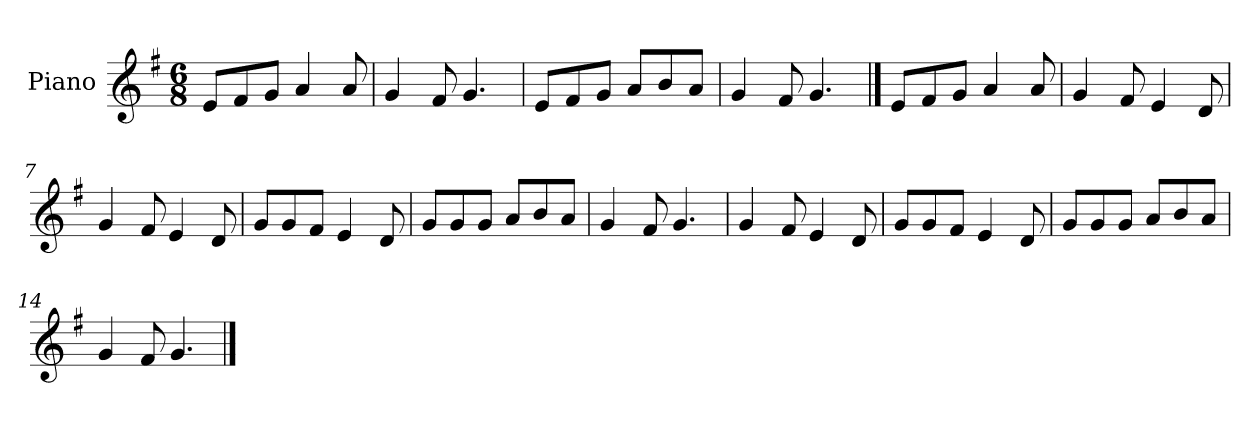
**kern
*part1
*staff1
*I"Piano
*I'Pno.
*clefG2
*k[f#]
*M6/8
=1
8e/L
8f#/
8g/J
4a/
8a/
=2
4g/
8f#/
4.g/
=3
8e/L
8f#/
8g/J
8a/L
8b/
8a/J
=4
4g/
8f#/
4.g/
==5
8e/L
8f#/
8g/J
4a/
8a/
=6
4g/
8f#/
4e/
8d/
=7
4g/
8f#/
4e/
8d/
!!LO:LB:g=z
=8
8g/L
8g/
8f#/J
4e/
8d/
=9
8g/L
8g/
8g/J
8a/L
8b/
8a/J
=10
4g/
8f#/
4.g/
=11
4g/
8f#/
4e/
8d/
=12
8g/L
8g/
8f#/J
4e/
8d/
=13
8g/L
8g/
8g/J
8a/L
8b/
8a/J
=14
4g/
8f#/
4.g/
==
*-
